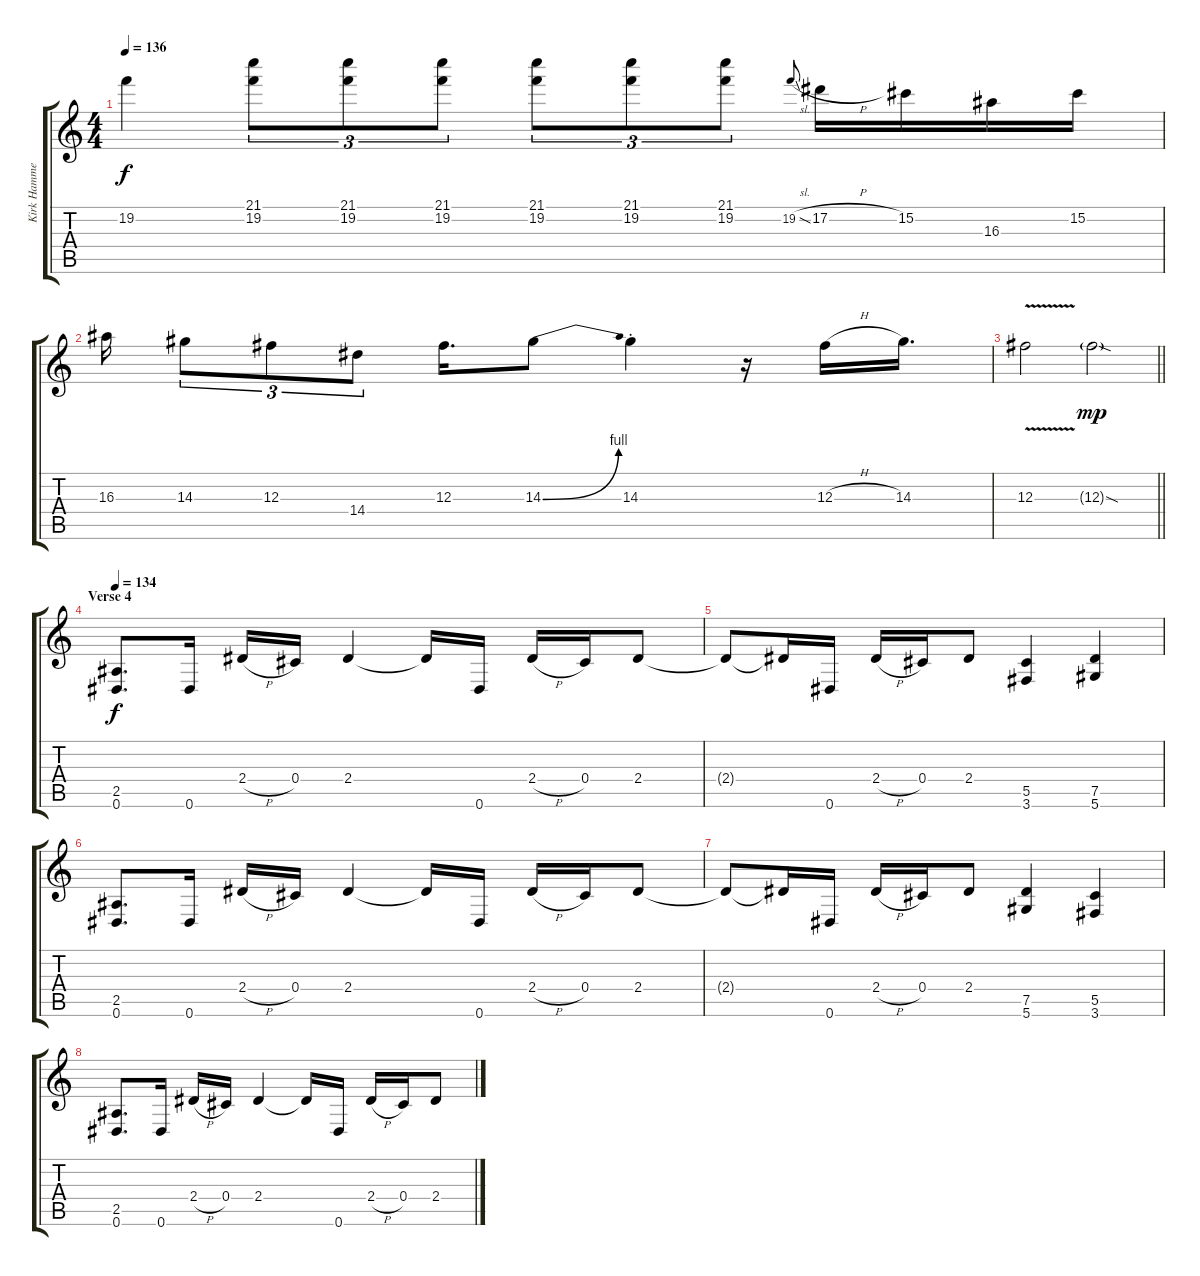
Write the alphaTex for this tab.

\track ("Kirk Hammett" "Kirk Hamme") {instrument distortionguitar}
\staff {score tabs}
\tuning (Eb4 Bb3 Gb3 Db3 Ab2 Eb2) {hide}
\ts (4 4)
\tempo 136
\clef g2
\ks c
19.2.4{dy f} (21.1 19.2).8{tu (3 2)} (21.1 19.2).8{tu (3 2)} (21.1 19.2).8{tu (3 2)} (21.1 19.2).8{tu (3 2)} (21.1 19.2).8{tu (3 2)} (21.1 19.2).8{tu (3 2)} 19.2{sl}.8{gr onbeat} 17.2{h}.16 15.2.16 16.3.16 15.2.16 |
16.3.16 14.3.8{tu (3 2)} 12.3.8{tu (3 2)} 14.4.8{tu (3 2)} 12.3.16{d} 14.3{be (bend 0 0 60 4)}.8 14.3{st}.4 r.16 12.3{h}.16 14.3.16{d} |
\barLineRight lightlight
12.3{v}.2 12.3{sod g}.2{dy mp} |
\section ("" "Verse 4")
\tempo 134
(2.5 0.6).8{d dy f volume 13} 0.6.16 2.4{h}.16 0.4.16 2.4.4 2.4{t}.16 0.6.16 2.4{h}.16 0.4.16 2.4.8 |
2.4{t}.8 2.4{t}.16 0.6.16 2.4{h}.16 0.4.16 2.4.8 (5.5 3.6).4 (7.5 5.6).4 |
(2.5 0.6).8{d} 0.6.16 2.4{h}.16 0.4.16 2.4.4 2.4{t}.16 0.6.16 2.4{h}.16 0.4.16 2.4.8 |
2.4{t}.8 2.4{t}.16 0.6.16 2.4{h}.16 0.4.16 2.4.8 (7.5 5.6).4 (5.5 3.6).4 |
(2.5 0.6).8{d} 0.6.16 2.4{h}.16 0.4.16 2.4.4 2.4{t}.16 0.6.16 2.4{h}.16 0.4.16 2.4.8
